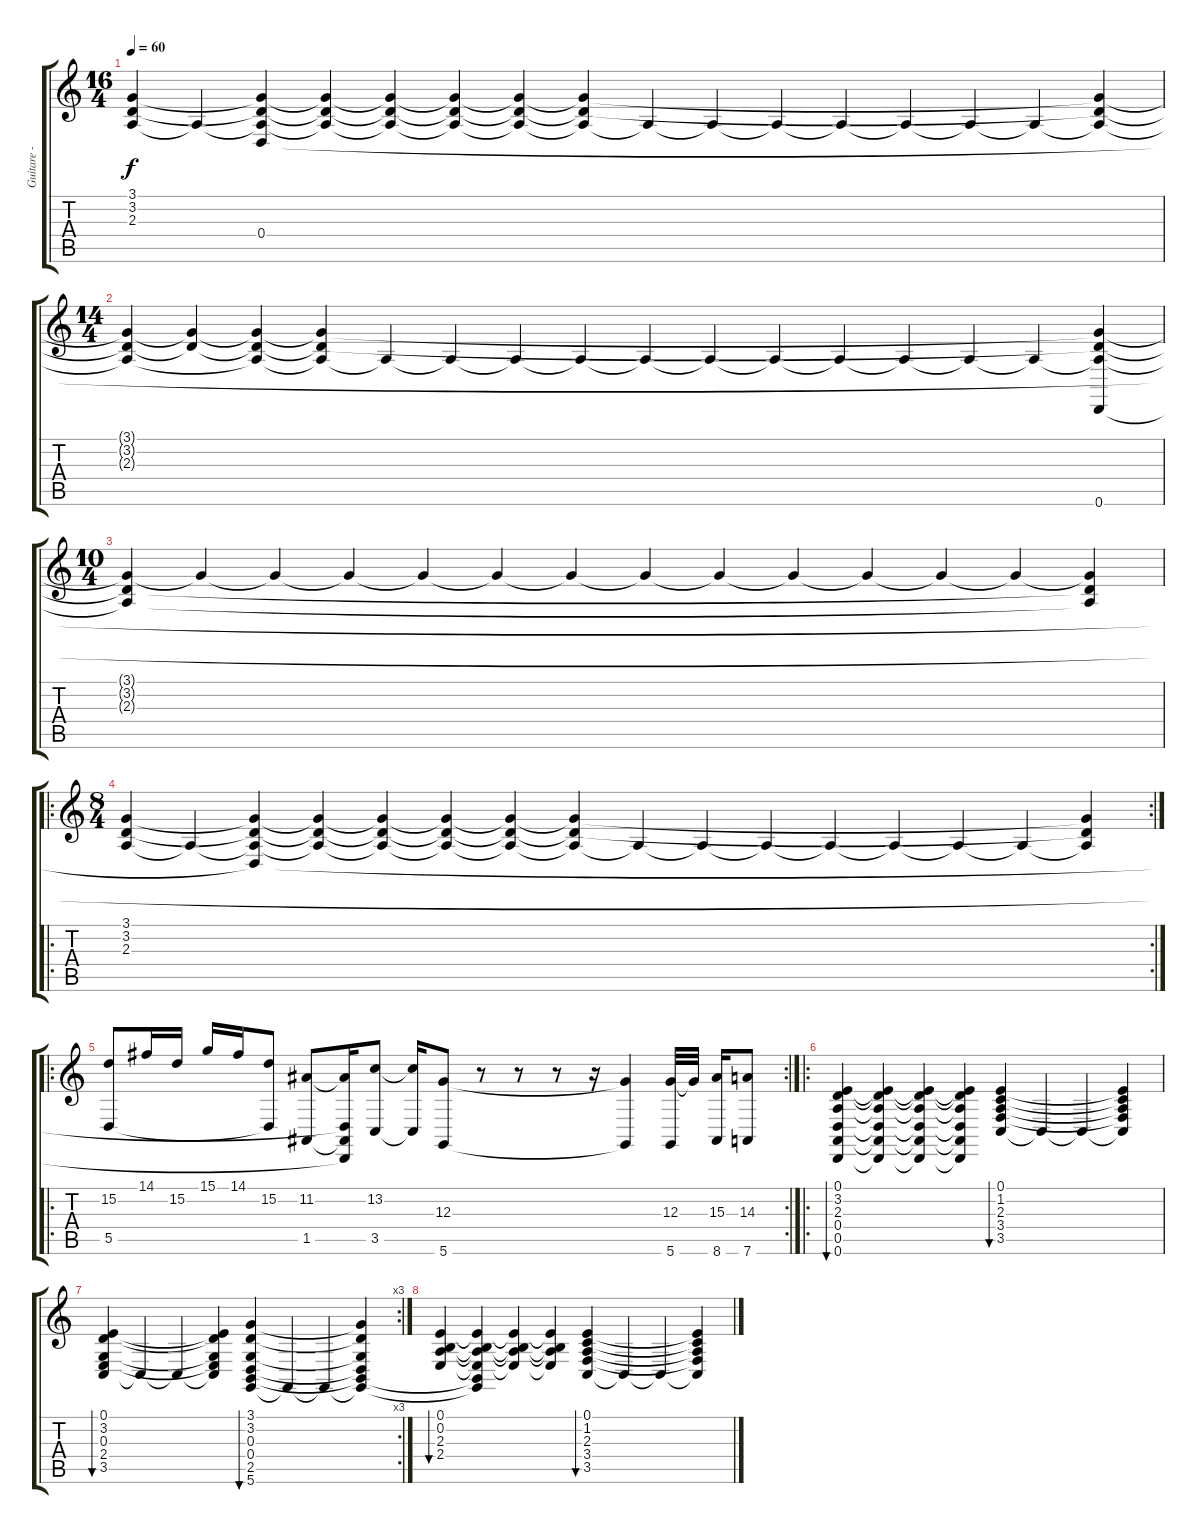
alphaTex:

\track ("Guitare - 2" "Guitare - ") {instrument stringensemble2}
\staff {score tabs}
\tuning (E4 B3 G3 D3 A2 D2) {hide}
\ts (16 4)
\tempo 60
\clef g2
\ks c
(3.1 3.2 2.3).4{dy f volume 12 instrument stringensemble2} 2.3{t}.4 (3.1{t} 3.2{t} 2.3{t} 0.4).4 (3.1{t} 3.2{t} 2.3{t}).4 (3.1{t} 3.2{t} 2.3{t}).4 (3.1{t} 3.2{t} 2.3{t}).4 (3.1{t} 3.2{t} 2.3{t}).4 (3.1{t} 3.2{t} 2.3{t}).4 2.3{t}.4 2.3{t}.4 2.3{t}.4 2.3{t}.4 2.3{t}.4 2.3{t}.4 2.3{t}.4 (3.1{t} 3.2{t} 2.3{t}).4 |
\ts (14 4)
(3.1{t} 3.2{t} 2.3{t}).4 (3.1{t} 3.2{t}).4 (3.1{t} 3.2{t} 2.3{t}).4 (3.1{t} 3.2{t} 2.3{t}).4 2.3{t}.4 2.3{t}.4 2.3{t}.4 2.3{t}.4 2.3{t}.4 2.3{t}.4 2.3{t}.4 2.3{t}.4 2.3{t}.4 2.3{t}.4 2.3{t}.4 (3.1{t} 3.2{t} 2.3{t} 0.6).4 |
\ts (10 4)
(3.1{t} 3.2{t} 2.3{t}).4 3.1{t}.4 3.1{t}.4 3.1{t}.4 3.1{t}.4 3.1{t}.4 3.1{t}.4 3.1{t}.4 3.1{t}.4 3.1{t}.4 3.1{t}.4 3.1{t}.4 3.1{t}.4 (3.1{t} 3.2{t} 2.3{t}).4 |
\ro
\rc 2
\ts (8 4)
(3.1 3.2 2.3).4{volume 12} 2.3{t}.4 (3.1{t} 3.2{t} 2.3{t} 0.4{t}).4 (3.1{t} 3.2{t} 2.3{t}).4 (3.1{t} 3.2{t} 2.3{t}).4 (3.1{t} 3.2{t} 2.3{t}).4 (3.1{t} 3.2{t} 2.3{t}).4 (3.1{t} 3.2{t} 2.3{t}).4 2.3{t}.4 2.3{t}.4 2.3{t}.4 2.3{t}.4 2.3{t}.4 2.3{t}.4 2.3{t}.4 (3.1{t} 3.2{t} 2.3{t}).4 |
\ro
\rc 2
(15.2 5.5).8{instrument synthstrings1} 14.1.16 15.2.16 15.1.16 14.1.16 (15.2 5.5{t}).8 (11.2 1.5).8 (11.2{t} 0.4{t} 1.5{t} 0.6{t}).16 (13.2 3.5).8 (13.2{t} 3.5{t}).16 (12.3 5.6).8 r.8 r.8 r.8 r.16 (12.3{t} 5.6{t}).4 (12.3 5.6).32 12.3{t}.32 (15.3 8.6).16 (14.3 7.6).8 |
\ro
(0.1 3.2 2.3 0.4 0.5 0.6).4{bu 120} (0.1{t} 3.2{t} 2.3{t} 0.4{t} 0.5{t} 0.6{t}).4 (0.1{t} 3.2{t} 2.3{t} 0.4{t} 0.5{t} 0.6{t}).4 (0.1{t} 3.2{t} 2.3{t} 0.4{t} 0.5{t} 0.6{t}).4 (0.1 1.2 2.3 3.4 3.5).4{bu 120} 3.5{t}.4 3.5{t}.4 (0.1{t} 1.2{t} 2.3{t} 3.4{t} 3.5{t}).4 |
\rc 3
(0.1 3.2 0.3 2.4 3.5).4{bu 120} 3.5{t}.4 3.5{t}.4 (0.1{t} 3.2{t} 0.3{t} 2.4{t} 3.5{t}).4 (3.1 3.2 0.3 0.4 2.5 5.6).4{bu 120} 5.6{t}.4 5.6{t}.4 (3.1{t} 3.2{t} 0.3{t} 0.4{t} 2.5{t} 5.6{t}).4 |
(0.1 0.2 2.3 2.4).4{bu 120} (0.1{t} 0.2{t} 2.3{t} 2.4{t} 2.5{t} 5.6{t}).4 (0.1{t} 0.2{t} 2.3{t} 2.4{t}).4 (0.1{t} 0.2{t} 2.3{t} 2.4{t}).4 (0.1 1.2 2.3 3.4 3.5).4{bu 120} 3.5{t}.4 3.5{t}.4 (0.1{t} 1.2{t} 2.3{t} 3.4{t} 3.5{t}).4
